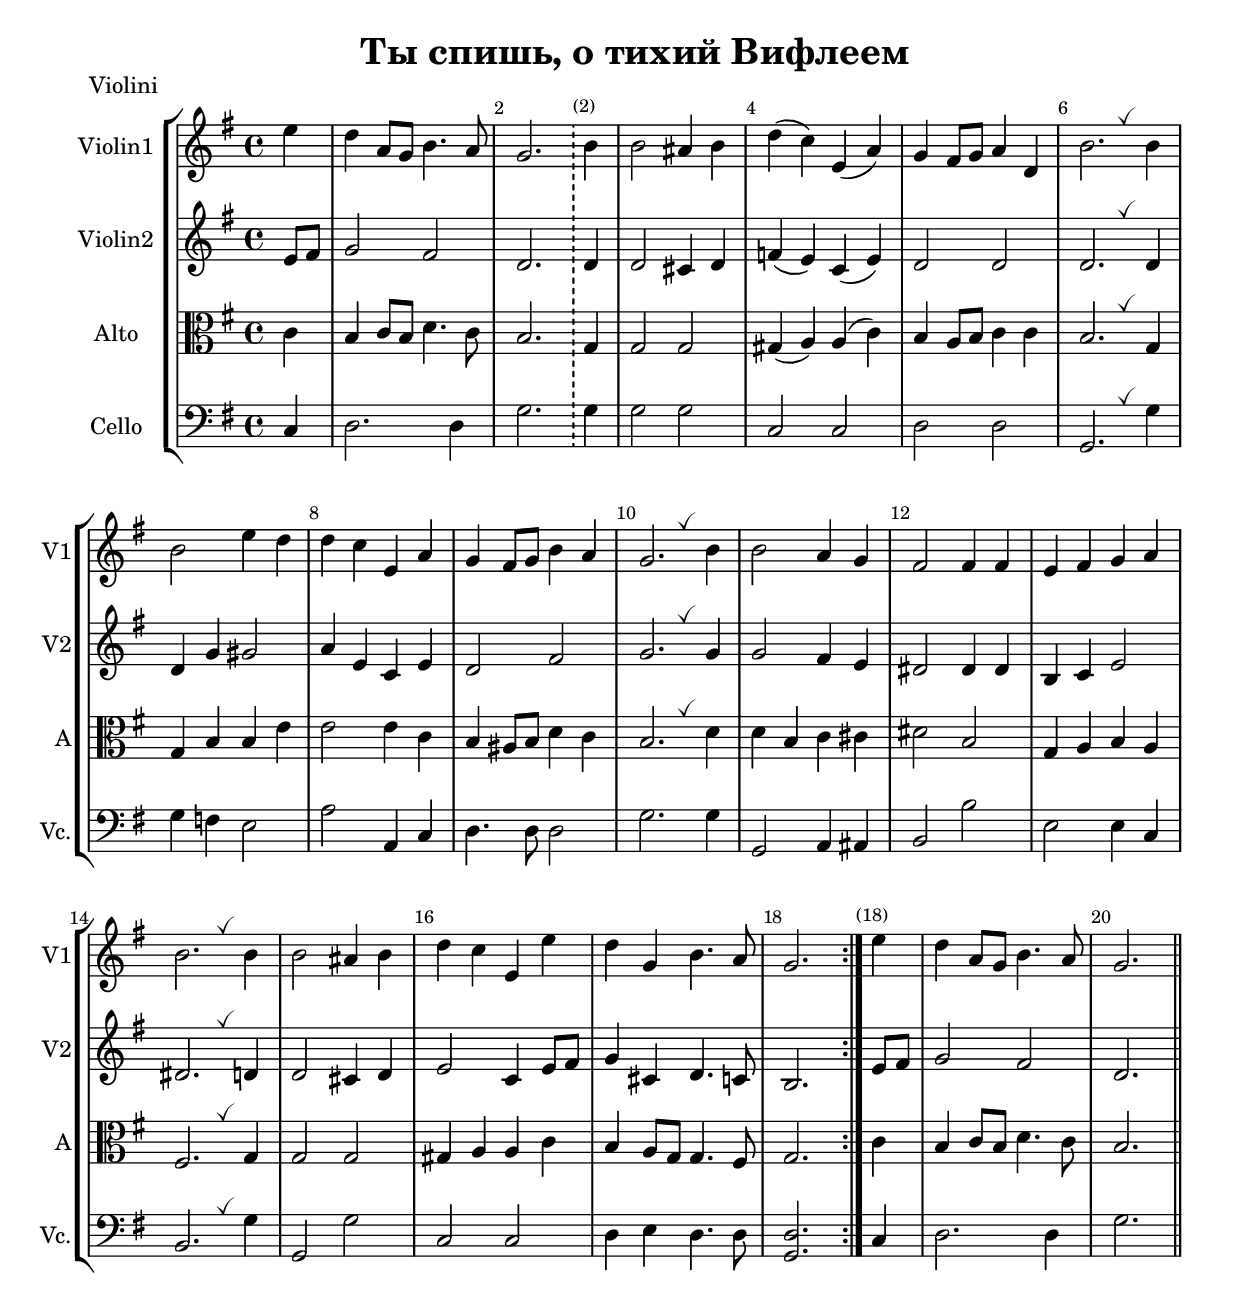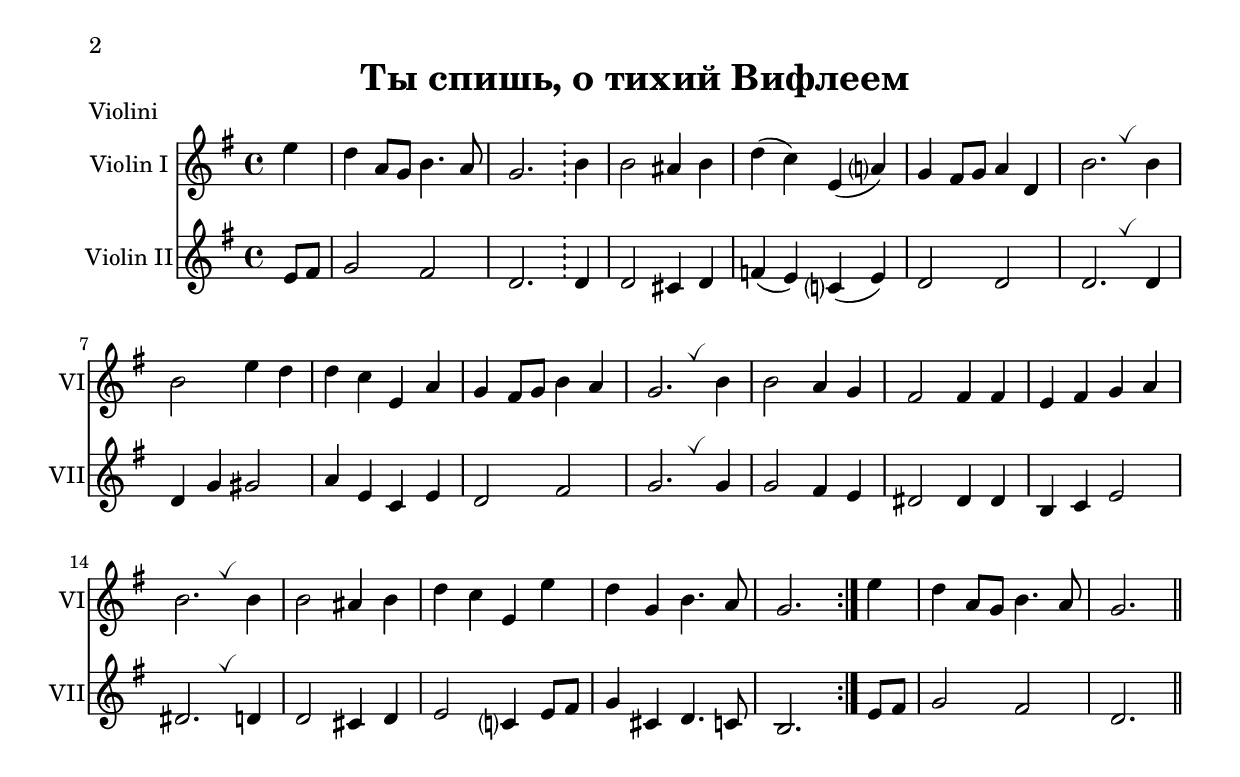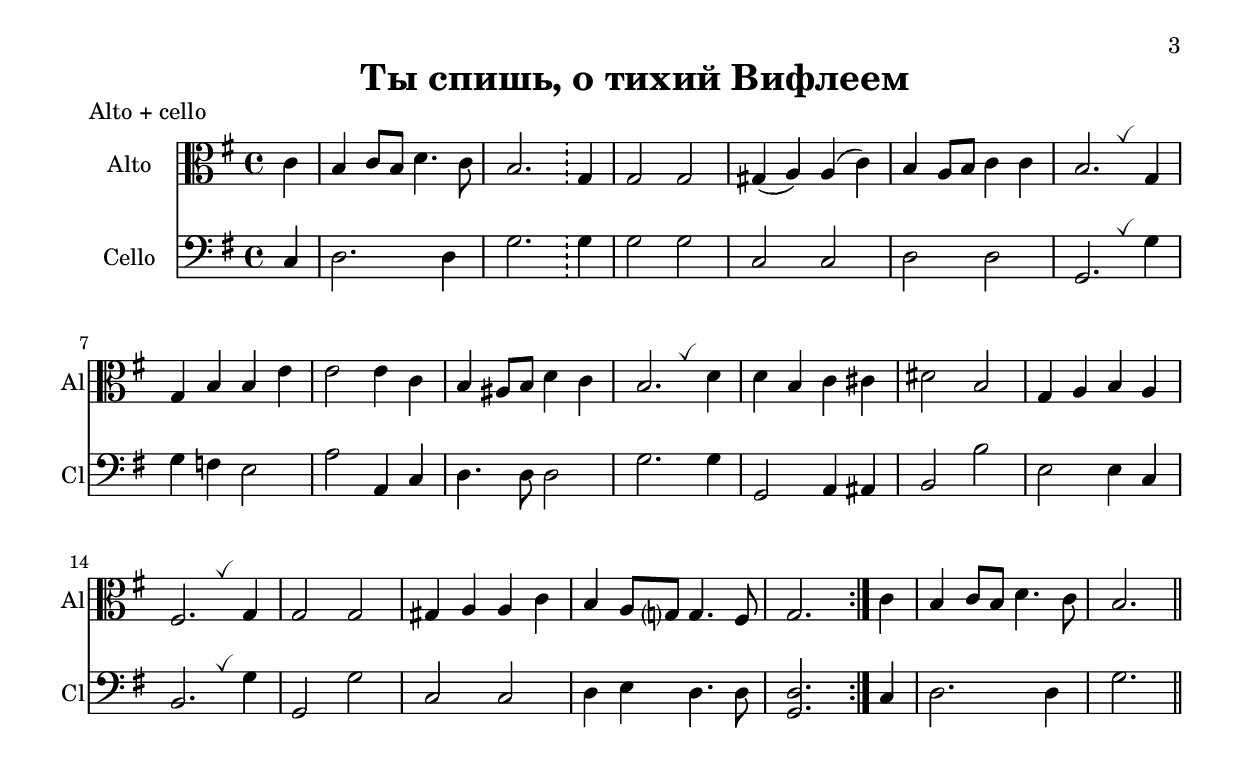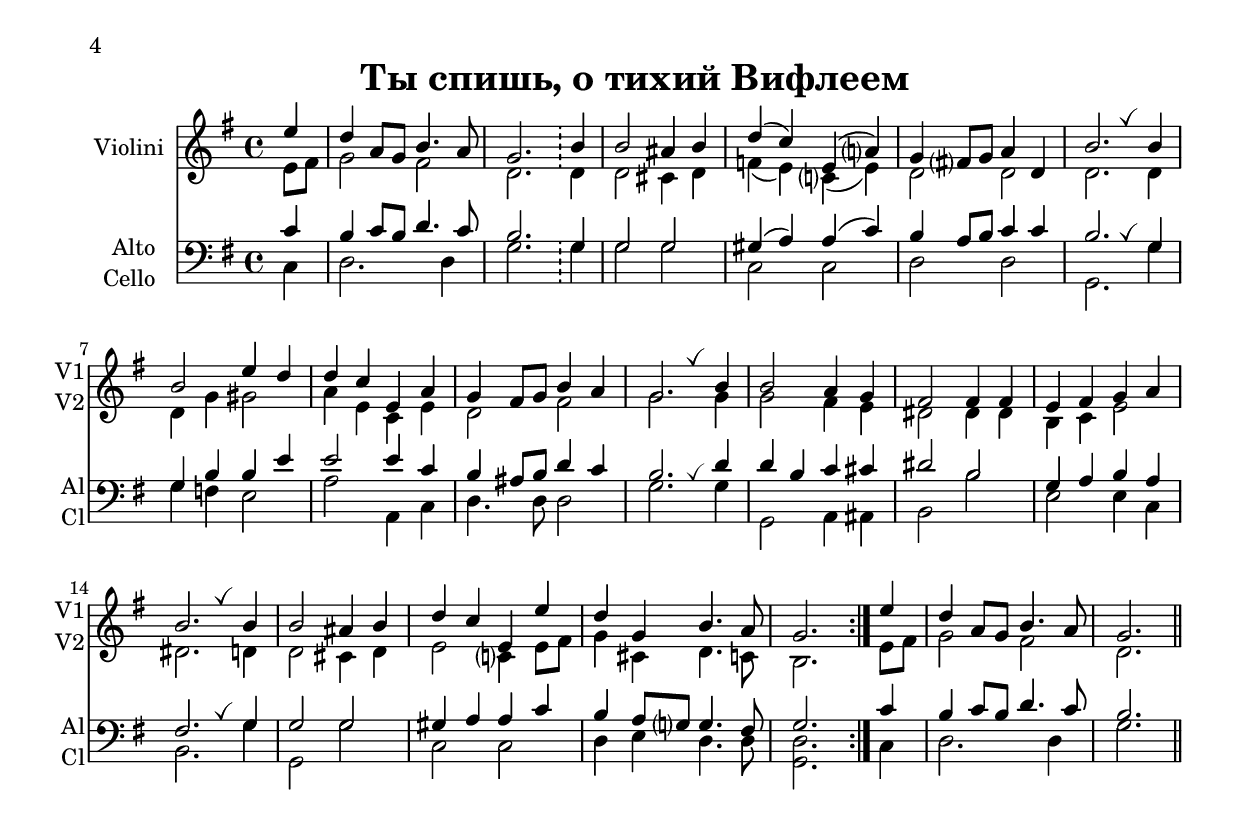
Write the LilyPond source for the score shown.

\version "2.18.2"

% закомментируйте строку ниже, чтобы получался pdf с навигацией
#(ly:set-option 'point-and-click #f)
#(ly:set-option 'midi-extension "mid")
#(set-default-paper-size "a4")
%#(set-global-staff-size 18)

breathes = { \once \override BreathingSign.text = \markup { \musicglyph #"scripts.tickmark" } \breathe }

\header {
  title = "Ты спишь, о тихий Вифлеем"
%  composer = "Composer"
  % Удалить строку версии LilyPond 
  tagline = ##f
}


globali = {
  \key g \major
  \time 4/4
}

global = {
  \globali
  \autoBeamOff
  \dynamicUp
   \override MultiMeasureRest.expand-limit = #1
    \set Score.skipBars = ##t
}

%make visible number of every 2-nd bar
secondbar = {
  \override Score.BarNumber.break-visibility = #end-of-line-invisible
  \override Score.BarNumber.X-offset = #1
  \override Score.BarNumber.self-alignment-X = #LEFT
  \set Score.barNumberVisibility = #(every-nth-bar-number-visible 2)
}

%use this as temporary line break
abr = { \break }

% uncommend next line when finished
%abr = {}

%once hide accidental (runaround for cadenza
nat = { \once \hide Accidental }


violinone = \relative c'' {
  \globali
  
  \repeat volta 2 {
  \partial 4 e4 |
  d4 a8 g b4. a8 |
  g2.
   \bar "!"
  
  b4 |
  b2 ais4 b |
  d( c) e,( a) |
  g fis8 g a4 d, |
  b'2. \breathes b4 |
  b2 e4 d |
  d c e, a |
  g fis8 g b4 a |
  g2. \breathes b4 |
  b2 a4 g |
  fis2 fis4 fis |
  e fis g a |
  b2. \breathes b4 |
  b2 ais4 b |
  d c e, e' |
  d g, b4. a8 |
  g2. }
  
  e'4 |
  d4 a8 g b4. a8 |
  g2.
  
  \bar "||"
}

violintwo = \relative c' {
  \globali
  
  \repeat volta 2 {
  \partial 4 
  e8 fis |
  g2 fis |
  d2.
  \bar "!"
  
  d4 |
  d2 cis4 d |
  f( e) c( e) |
  d2 d |
  d2. \breathes d4 |
  d g gis2 |
  a4 e c e |
  d2 fis |
  g2. \breathes g4 |
  g2 fis4 e |
  dis2 dis4 dis |
  b c e2 |
  dis2. \breathes d4 |
  d2 cis4 d |
  e2 c4 e8 fis |
  g4 cis, d4. c8 |
  b2.  }
  
   e8 fis |
  g2 fis |
  d2.
  
  \bar "||"
}

alto = \relative c' {
  \globali
  \repeat volta 2 {
  \partial 4 
  
  c4 b c8 b d4. c8 |
  b2.
  \bar "!"
  
  
  g4 |
  g2 g | 
  gis4( a) a( c) |
  b a8 b c4 c |
  b2. \breathes g4 |
  g b b e |
  e2 e4 c |
  b ais8 b d4 c |
  b2. \breathes d4 |
  d b c cis |
  dis2 b |
  g4 a b a fis2. \breathes g4 |
  g2 g |
  gis4 a a c |
  b a8 g g4. fis8 |
  g2. }
  
  c4 b c8 b d4. c8 |
  b2.
  
  \bar "||"
}

cello = \relative c {
  \globali
  \repeat volta 2 {
  \partial 4 
  c4 |
  d2. d4 |
  g2.
  \bar "!"
  
  g4
  g2 g |
  c, c |
  d d |
  g,2. \breathes g'4 |
  g f e2 |
  a a,4 c |
  d4. d8 d2 |
  g2. g4 |
  g,2 a4 ais |
  b2 b' |
  e, e4 c |
  b2. \breathes g'4 |
  g,2 g' |
  c, c |
  d4 e d4. d8 |
  <d g,>2.}
  
  
  c4 |
  d2. d4 |
  g2.
  
  \bar "||"
}

violiniPart = \new Staff \with {
  instrumentName = "Violini"
  shortInstrumentName = \markup \right-column { "V1" "V2" }
  midiInstrument = "violin"
} <<
     \new Voice { \voiceOne \violinone }
     \new Voice { \voiceTwo \violintwo }
  >>

altocelloPart = \new Staff \with {
  instrumentName = \markup \right-column { "Alto" "Cello" }
  shortInstrumentName = \markup \right-column { "Al" "Cl" }
  midiInstrument = "violin"
} <<
     \new Voice { \voiceOne \clef bass \alto }
     \new Voice { \voiceTwo \cello }
  >>
  

  \paper {
    top-margin = 15
    left-margin = 15
    right-margin = 10
    bottom-margin = 15
    indent = 15
    ragged-bottom = ##f
    ragged-last-bottom = ##t
  }

\bookpart {
  \header { piece = "Violini" }
  \score {
  \new StaffGroup <<
    \new Staff \with {
      instrumentName = #"Violin1" 
      shortInstrumentName = #"V1"
      midiInstrument = "violin"
    }
    <<
      \clef treble
      { \override Score.BarNumber.break-visibility = #end-of-line-invisible
  \set Score.barNumberVisibility = #(every-nth-bar-number-visible 2)
        \violinone }
    >>
    \new Staff \with {
     instrumentName = #"Violin2"
     shortInstrumentName = #"V2"      
     midiInstrument = "violin"

    }
    <<
      \clef treble
      { \violintwo }
    >>
    
    \new Staff \with {
     instrumentName = #"Alto"
     shortInstrumentName = #"A"
     midiInstrument = "violin"

    }
    <<
      { \clef alto \alto }
    >>
    \new Staff \with {
     instrumentName = #"Cello"
     shortInstrumentName = #"Vc."
     midiInstrument = "cello"

    }
      { \clef bass \cello  }
  >>
  \layout { 
    %#(layout-set-staff-size 19)
  }
  \midi { \tempo 4=120 }
}
}

\bookpart {
  \header { piece = "Violini" }
  \score {
    %  \transpose c bes {
    <<
    \new Staff \with {
  instrumentName = "Violin I"
  shortInstrumentName = "VI"
  midiInstrument = "violin"
} <<
     \new Voice { \violinone }
  >>
      \new Staff \with {
  instrumentName = "Violin II"
  shortInstrumentName = "VII"
  midiInstrument = "violin"
} <<
     \new Voice {  \violintwo }
  >>
    
    >>
   %}  % transposeµ
    \layout { 
      \context {
        \Staff
        \accidentalStyle modern-voice-cautionary
%        \RemoveEmptyStaves
        \override VerticalAxisGroup.remove-first = ##t
      }
    }
  }
}

\bookpart {
  \header { piece = "Alto + cello" }
  \score {
    %  \transpose c bes {
    <<
    \new Staff \with {
  instrumentName = "Alto"
  shortInstrumentName = "Al"
  midiInstrument = "viola"
} <<
     \new Voice { \clef alto \alto  }
  >>
      \new Staff \with {
  instrumentName = "Cello"
  shortInstrumentName = "Cl"
  midiInstrument = "cello"
} <<
     \new Voice {  \clef bass \cello }
  >>
    
    >>
   %}  % transposeµ
    \layout { 
      \context {
        \Staff
        \accidentalStyle modern-voice-cautionary
%        \RemoveEmptyStaves
        \override VerticalAxisGroup.remove-first = ##t
      }
    }
  }
}


\bookpart {
  \score {
    %  \transpose c bes {
    <<
    \violiniPart
    \altocelloPart
    >>
   %}  % transposeµ
    \layout { 
      \context {
        \Staff
        \accidentalStyle modern-voice-cautionary
%        \RemoveEmptyStaves
        \override VerticalAxisGroup.remove-first = ##t
      }
    }
  }
}


\bookpart {
  \score {
    \unfoldRepeats
    %  \transpose c bes {
    <<
    \violiniPart
    \altocelloPart
    >>
    %  }  % transposeµ
    \midi {
      \tempo 4=90
    }
  }
}
